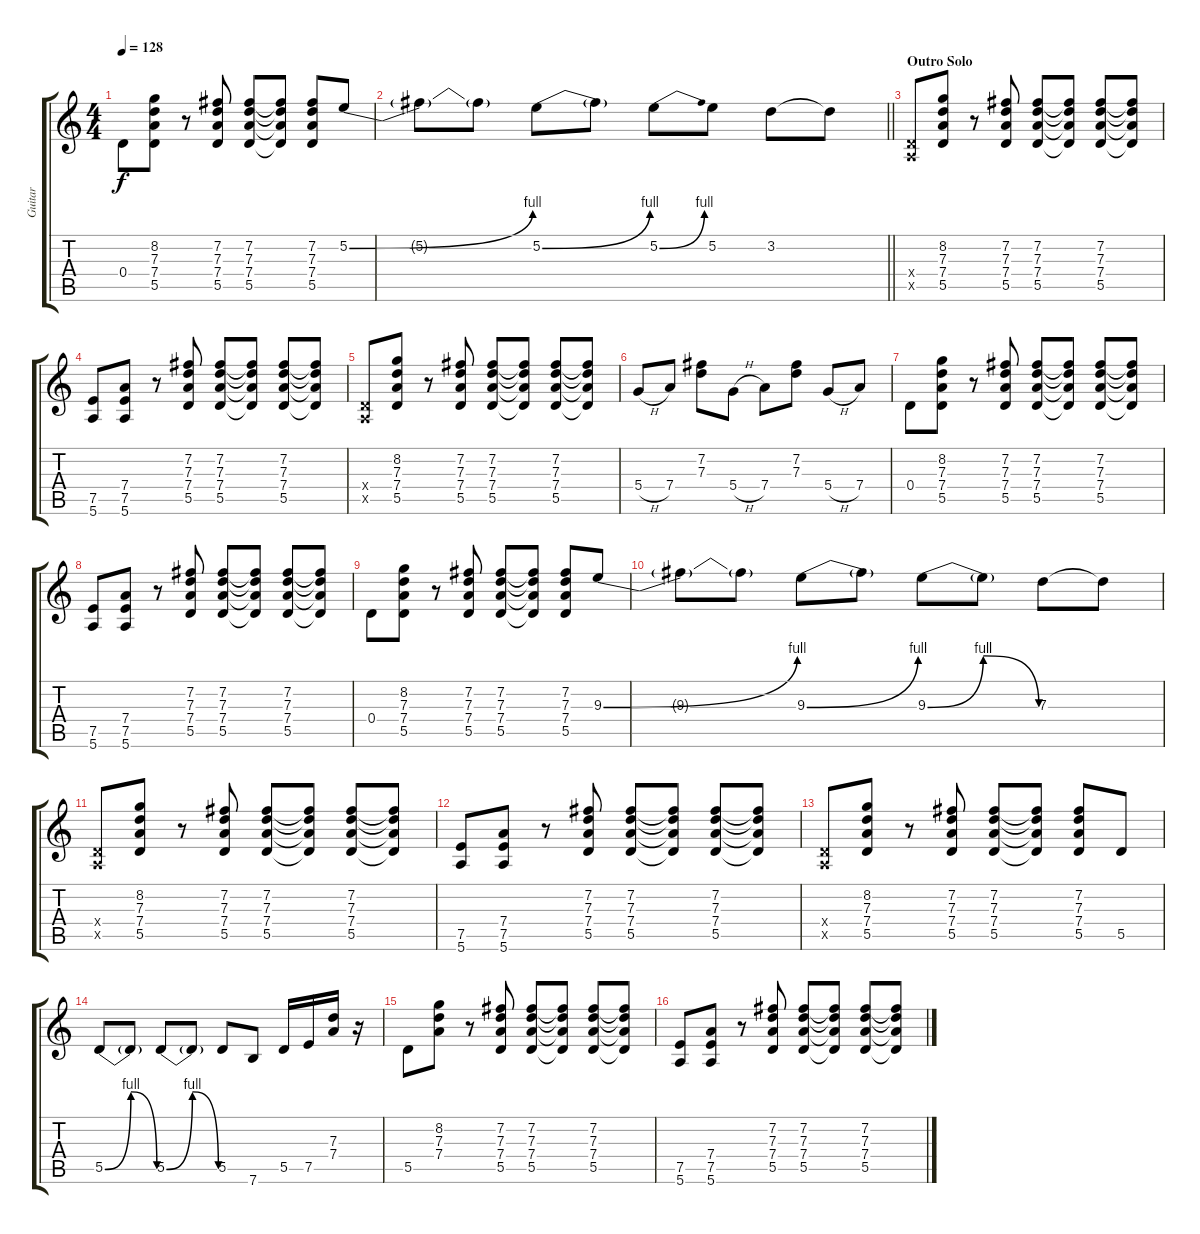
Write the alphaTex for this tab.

\track ("Guitar" "Guitar") {instrument overdrivenguitar}
\staff {score tabs}
\tuning (E4 B3 G3 D3 A2 E2) {hide}
\ts (4 4)
\tempo 128
\clef g2
\ks c
0.4.8{dy f} (8.2 7.3 7.4 5.5).8 r.8 (7.2 7.3 7.4 5.5).8 (7.2 7.3 7.4 5.5).8 (7.2{t} 7.3{t} 7.4{t} 5.5{t}).8 (7.2 7.3 7.4 5.5).8 5.2{be (bend 0 0 60 4)}.8 |
\barLineRight lightlight
5.2{t}.8 5.2{t}.8 5.2{be (bend 0 0 60 4)}.8 5.2{t}.8 5.2{be (bend 0 0 60 4)}.8 5.2.8 3.2.8 3.2{t}.8 |
\section ("" "Outro Solo")
(0.4{x} 0.5{x}).8 (8.2 7.3 7.4 5.5).8 r.8 (7.2 7.3 7.4 5.5).8 (7.2 7.3 7.4 5.5).8 (7.2{t} 7.3{t} 7.4{t} 5.5{t}).8 (7.2 7.3 7.4 5.5).8 (7.2{t} 7.3{t} 7.4{t} 5.5{t}).8 |
(7.5 5.6).8 (7.4 7.5 5.6).8 r.8 (7.2 7.3 7.4 5.5).8 (7.2 7.3 7.4 5.5).8 (7.2{t} 7.3{t} 7.4{t} 5.5{t}).8 (7.2 7.3 7.4 5.5).8 (7.2{t} 7.3{t} 7.4{t} 5.5{t}).8 |
(0.4{x} 0.5{x}).8 (8.2 7.3 7.4 5.5).8 r.8 (7.2 7.3 7.4 5.5).8 (7.2 7.3 7.4 5.5).8 (7.2{t} 7.3{t} 7.4{t} 5.5{t}).8 (7.2 7.3 7.4 5.5).8 (7.2{t} 7.3{t} 7.4{t} 5.5{t}).8 |
5.4{h}.8 7.4.8 (7.2 7.3).8 5.4{h}.8 7.4.8 (7.2 7.3).8 5.4{h}.8 7.4.8 |
0.4.8 (8.2 7.3 7.4 5.5).8 r.8 (7.2 7.3 7.4 5.5).8 (7.2 7.3 7.4 5.5).8 (7.2{t} 7.3{t} 7.4{t} 5.5{t}).8 (7.2 7.3 7.4 5.5).8 (7.2{t} 7.3{t} 7.4{t} 5.5{t}).8 |
(7.5 5.6).8 (7.4 7.5 5.6).8 r.8 (7.2 7.3 7.4 5.5).8 (7.2 7.3 7.4 5.5).8 (7.2{t} 7.3{t} 7.4{t} 5.5{t}).8 (7.2 7.3 7.4 5.5).8 (7.2{t} 7.3{t} 7.4{t} 5.5{t}).8 |
0.4.8 (8.2 7.3 7.4 5.5).8 r.8 (7.2 7.3 7.4 5.5).8 (7.2 7.3 7.4 5.5).8 (7.2{t} 7.3{t} 7.4{t} 5.5{t}).8 (7.2 7.3 7.4 5.5).8 9.3{be (bend 0 0 60 4)}.8 |
9.3{t}.8 9.3{t}.8 9.3{be (bend 0 0 60 4)}.8 9.3{t}.8 9.3{be (bendrelease 0 0 30 4 30 4 60 0)}.8 9.3{t}.8 7.3.8 7.3{t}.8 |
(0.4{x} 0.5{x}).8 (8.2 7.3 7.4 5.5).8 r.8 (7.2 7.3 7.4 5.5).8 (7.2 7.3 7.4 5.5).8 (7.2{t} 7.3{t} 7.4{t} 5.5{t}).8 (7.2 7.3 7.4 5.5).8 (7.2{t} 7.3{t} 7.4{t} 5.5{t}).8 |
(7.5 5.6).8 (7.4 7.5 5.6).8 r.8 (7.2 7.3 7.4 5.5).8 (7.2 7.3 7.4 5.5).8 (7.2{t} 7.3{t} 7.4{t} 5.5{t}).8 (7.2 7.3 7.4 5.5).8 (7.2{t} 7.3{t} 7.4{t} 5.5{t}).8 |
(0.4{x} 0.5{x}).8 (8.2 7.3 7.4 5.5).8 r.8 (7.2 7.3 7.4 5.5).8 (7.2 7.3 7.4 5.5).8 (7.2{t} 7.3{t} 7.4{t} 5.5{t}).8 (7.2 7.3 7.4 5.5).8 5.5.8 |
5.5{be (bendrelease 0 0 15 4 15 4 60 0)}.8 5.5{t}.8 5.5{be (bendrelease 0 0 15 4 15 4 60 0)}.8 5.5{t}.8 5.5.8 7.6.8 5.5.16 7.5.16 (7.3 7.4).16 r.16 |
5.5.8 (8.2 7.3 7.4).8 r.8 (7.2 7.3 7.4 5.5).8 (7.2 7.3 7.4 5.5).8 (7.2{t} 7.3{t} 7.4{t} 5.5{t}).8 (7.2 7.3 7.4 5.5).8 (7.2{t} 7.3{t} 7.4{t} 5.5{t}).8 |
(7.5 5.6).8 (7.4 7.5 5.6).8 r.8 (7.2 7.3 7.4 5.5).8 (7.2 7.3 7.4 5.5).8 (7.2{t} 7.3{t} 7.4{t} 5.5{t}).8 (7.2 7.3 7.4 5.5).8 (7.2{t} 7.3{t} 7.4{t} 5.5{t}).8
